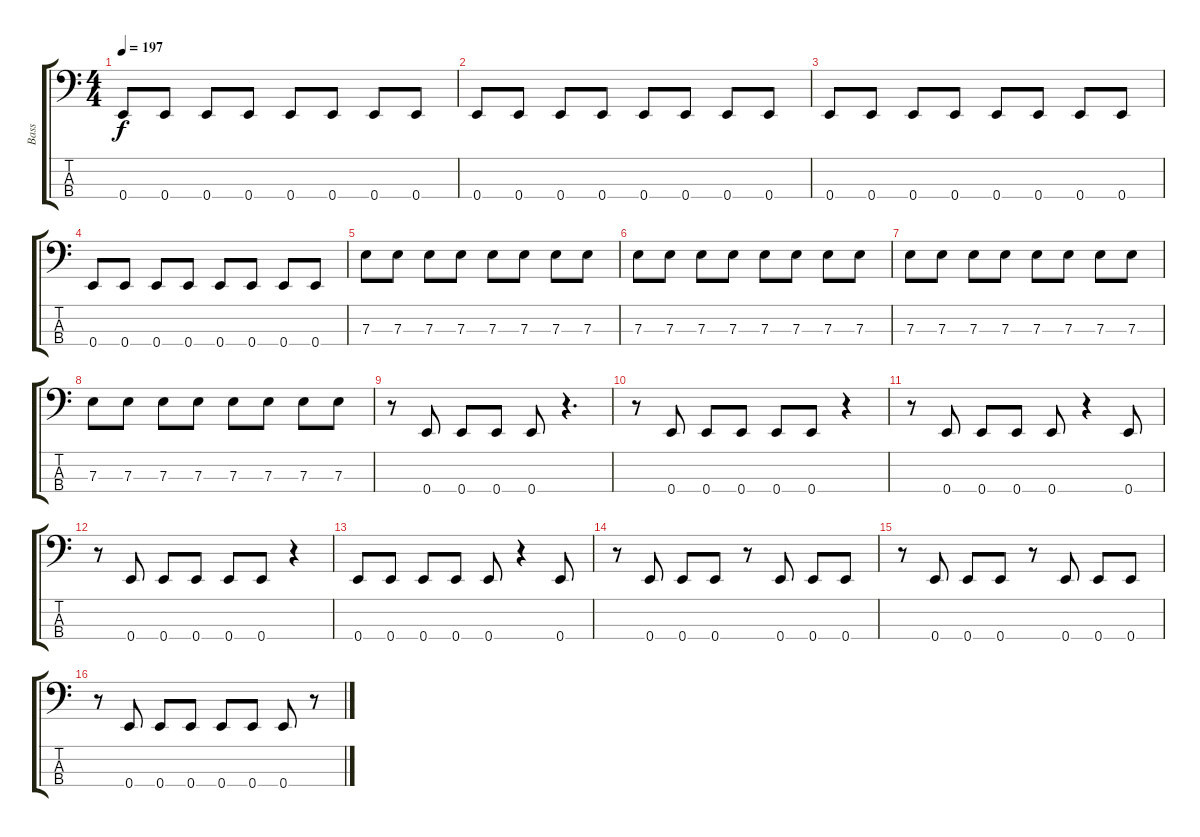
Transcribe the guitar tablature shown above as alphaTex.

\track ("Bass" "Bass") {instrument electricbassfinger}
\staff {score tabs}
\tuning (G2 D2 A1 E1) {hide}
\ts (4 4)
\tempo 197
\clef f4
\ks c
0.4.8{dy f} 0.4.8 0.4.8 0.4.8 0.4.8 0.4.8 0.4.8 0.4.8 |
0.4.8 0.4.8 0.4.8 0.4.8 0.4.8 0.4.8 0.4.8 0.4.8 |
0.4.8 0.4.8 0.4.8 0.4.8 0.4.8 0.4.8 0.4.8 0.4.8 |
0.4.8 0.4.8 0.4.8 0.4.8 0.4.8 0.4.8 0.4.8 0.4.8 |
7.3.8 7.3.8 7.3.8 7.3.8 7.3.8 7.3.8 7.3.8 7.3.8 |
7.3.8 7.3.8 7.3.8 7.3.8 7.3.8 7.3.8 7.3.8 7.3.8 |
7.3.8 7.3.8 7.3.8 7.3.8 7.3.8 7.3.8 7.3.8 7.3.8 |
7.3.8 7.3.8 7.3.8 7.3.8 7.3.8 7.3.8 7.3.8 7.3.8 |
r.8 0.4.8 0.4.8 0.4.8 0.4.8 r.4{d} |
r.8 0.4.8 0.4.8 0.4.8 0.4.8 0.4.8 r.4 |
r.8 0.4.8 0.4.8 0.4.8 0.4.8 r.4 0.4.8 |
r.8 0.4.8 0.4.8 0.4.8 0.4.8 0.4.8 r.4 |
0.4.8 0.4.8 0.4.8 0.4.8 0.4.8 r.4 0.4.8 |
r.8 0.4.8 0.4.8 0.4.8 r.8 0.4.8 0.4.8 0.4.8 |
r.8 0.4.8 0.4.8 0.4.8 r.8 0.4.8 0.4.8 0.4.8 |
r.8 0.4.8 0.4.8 0.4.8 0.4.8 0.4.8 0.4.8 r.8
